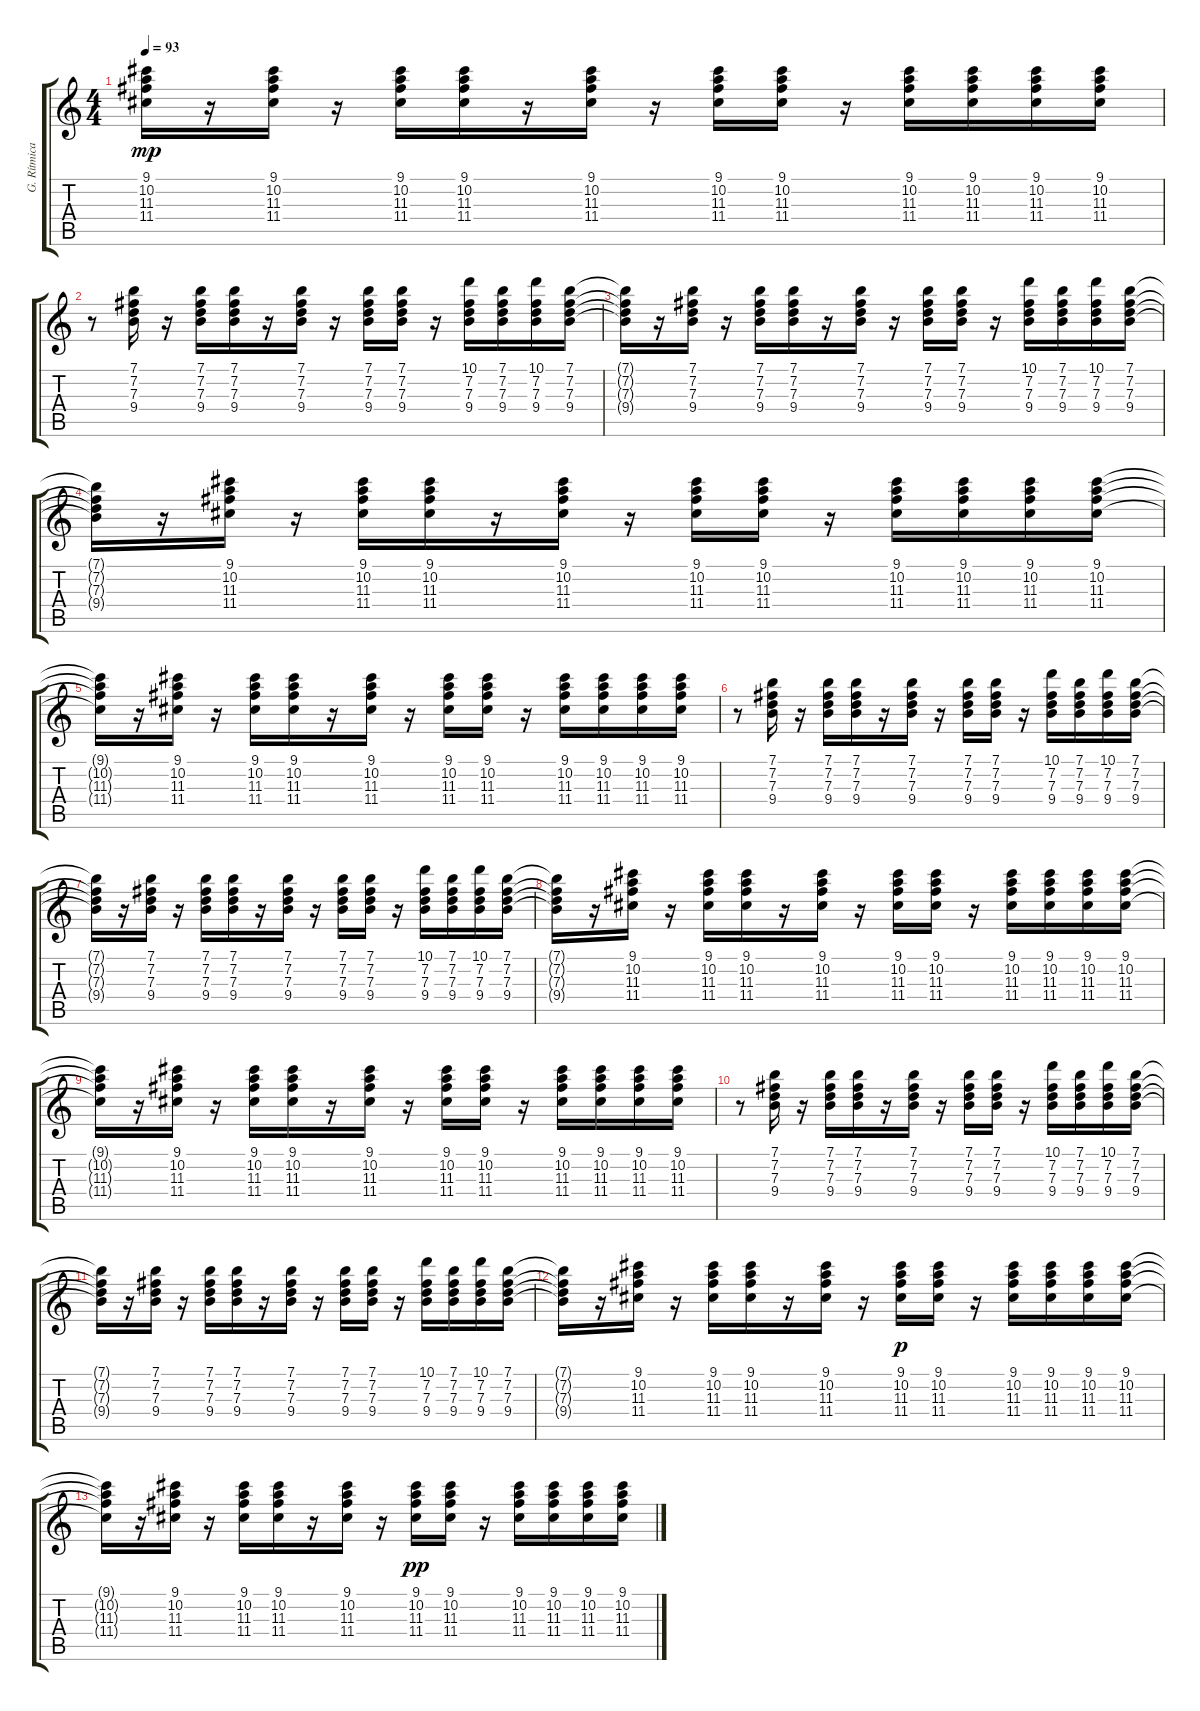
\track ("G. Rítmica Limpia" "G. Rítmica") {instrument electricguitarclean}
\staff {score tabs}
\tuning (E4 B3 G3 D3 A2 E2) {hide}
\ts (4 4)
\tempo 93
\clef g2
\ks c
(9.1{t} 10.2{t} 11.3{t} 11.4{t}).16{dy mp} r.16 (9.1 10.2 11.3 11.4).16 r.16 (9.1 10.2 11.3 11.4).16 (9.1 10.2 11.3 11.4).16 r.16 (9.1 10.2 11.3 11.4).16 r.16 (9.1 10.2 11.3 11.4).16 (9.1 10.2 11.3 11.4).16 r.16 (9.1 10.2 11.3 11.4).16 (9.1 10.2 11.3 11.4).16 (9.1 10.2 11.3 11.4).16 (9.1 10.2 11.3 11.4).16 |
r.8 (7.1 7.2 7.3 9.4).16 r.16 (7.1 7.2 7.3 9.4).16 (7.1 7.2 7.3 9.4).16 r.16 (7.1 7.2 7.3 9.4).16 r.16 (7.1 7.2 7.3 9.4).16 (7.1 7.2 7.3 9.4).16 r.16 (10.1 7.2 7.3 9.4).16 (7.1 7.2 7.3 9.4).16 (10.1 7.2 7.3 9.4).16 (7.1 7.2 7.3 9.4).16 |
(7.1{t} 7.2{t} 7.3{t} 9.4{t}).16 r.16 (7.1 7.2 7.3 9.4).16 r.16 (7.1 7.2 7.3 9.4).16 (7.1 7.2 7.3 9.4).16 r.16 (7.1 7.2 7.3 9.4).16 r.16 (7.1 7.2 7.3 9.4).16 (7.1 7.2 7.3 9.4).16 r.16 (10.1 7.2 7.3 9.4).16 (7.1 7.2 7.3 9.4).16 (10.1 7.2 7.3 9.4).16 (7.1 7.2 7.3 9.4).16 |
(7.1{t} 7.2{t} 7.3{t} 9.4{t}).16 r.16 (9.1 10.2 11.3 11.4).16 r.16 (9.1 10.2 11.3 11.4).16 (9.1 10.2 11.3 11.4).16 r.16 (9.1 10.2 11.3 11.4).16 r.16 (9.1 10.2 11.3 11.4).16 (9.1 10.2 11.3 11.4).16 r.16 (9.1 10.2 11.3 11.4).16 (9.1 10.2 11.3 11.4).16 (9.1 10.2 11.3 11.4).16 (9.1 10.2 11.3 11.4).16 |
(9.1{t} 10.2{t} 11.3{t} 11.4{t}).16 r.16 (9.1 10.2 11.3 11.4).16 r.16 (9.1 10.2 11.3 11.4).16 (9.1 10.2 11.3 11.4).16 r.16 (9.1 10.2 11.3 11.4).16 r.16 (9.1 10.2 11.3 11.4).16 (9.1 10.2 11.3 11.4).16 r.16 (9.1 10.2 11.3 11.4).16 (9.1 10.2 11.3 11.4).16 (9.1 10.2 11.3 11.4).16 (9.1 10.2 11.3 11.4).16 |
r.8 (7.1 7.2 7.3 9.4).16 r.16 (7.1 7.2 7.3 9.4).16 (7.1 7.2 7.3 9.4).16 r.16 (7.1 7.2 7.3 9.4).16 r.16 (7.1 7.2 7.3 9.4).16 (7.1 7.2 7.3 9.4).16 r.16 (10.1 7.2 7.3 9.4).16 (7.1 7.2 7.3 9.4).16 (10.1 7.2 7.3 9.4).16 (7.1 7.2 7.3 9.4).16 |
(7.1{t} 7.2{t} 7.3{t} 9.4{t}).16 r.16 (7.1 7.2 7.3 9.4).16 r.16 (7.1 7.2 7.3 9.4).16 (7.1 7.2 7.3 9.4).16 r.16 (7.1 7.2 7.3 9.4).16 r.16 (7.1 7.2 7.3 9.4).16 (7.1 7.2 7.3 9.4).16 r.16 (10.1 7.2 7.3 9.4).16 (7.1 7.2 7.3 9.4).16 (10.1 7.2 7.3 9.4).16 (7.1 7.2 7.3 9.4).16 |
(7.1{t} 7.2{t} 7.3{t} 9.4{t}).16 r.16 (9.1 10.2 11.3 11.4).16 r.16 (9.1 10.2 11.3 11.4).16 (9.1 10.2 11.3 11.4).16 r.16 (9.1 10.2 11.3 11.4).16 r.16 (9.1 10.2 11.3 11.4).16 (9.1 10.2 11.3 11.4).16 r.16 (9.1 10.2 11.3 11.4).16 (9.1 10.2 11.3 11.4).16 (9.1 10.2 11.3 11.4).16 (9.1 10.2 11.3 11.4).16 |
(9.1{t} 10.2{t} 11.3{t} 11.4{t}).16 r.16 (9.1 10.2 11.3 11.4).16 r.16 (9.1 10.2 11.3 11.4).16 (9.1 10.2 11.3 11.4).16 r.16 (9.1 10.2 11.3 11.4).16 r.16 (9.1 10.2 11.3 11.4).16 (9.1 10.2 11.3 11.4).16 r.16 (9.1 10.2 11.3 11.4).16 (9.1 10.2 11.3 11.4).16 (9.1 10.2 11.3 11.4).16 (9.1 10.2 11.3 11.4).16 |
r.8 (7.1 7.2 7.3 9.4).16 r.16 (7.1 7.2 7.3 9.4).16 (7.1 7.2 7.3 9.4).16 r.16 (7.1 7.2 7.3 9.4).16 r.16 (7.1 7.2 7.3 9.4).16 (7.1 7.2 7.3 9.4).16 r.16 (10.1 7.2 7.3 9.4).16 (7.1 7.2 7.3 9.4).16 (10.1 7.2 7.3 9.4).16 (7.1 7.2 7.3 9.4).16 |
(7.1{t} 7.2{t} 7.3{t} 9.4{t}).16 r.16 (7.1 7.2 7.3 9.4).16 r.16 (7.1 7.2 7.3 9.4).16 (7.1 7.2 7.3 9.4).16 r.16 (7.1 7.2 7.3 9.4).16 r.16 (7.1 7.2 7.3 9.4).16 (7.1 7.2 7.3 9.4).16 r.16 (10.1 7.2 7.3 9.4).16 (7.1 7.2 7.3 9.4).16 (10.1 7.2 7.3 9.4).16 (7.1 7.2 7.3 9.4).16 |
(7.1{t} 7.2{t} 7.3{t} 9.4{t}).16 r.16 (9.1 10.2 11.3 11.4).16 r.16 (9.1 10.2 11.3 11.4).16 (9.1 10.2 11.3 11.4).16 r.16 (9.1 10.2 11.3 11.4).16 r.16 (9.1 10.2 11.3 11.4).16{dy p} (9.1 10.2 11.3 11.4).16 r.16 (9.1 10.2 11.3 11.4).16 (9.1 10.2 11.3 11.4).16 (9.1 10.2 11.3 11.4).16 (9.1 10.2 11.3 11.4).16 |
(9.1{t} 10.2{t} 11.3{t} 11.4{t}).16 r.16 (9.1 10.2 11.3 11.4).16 r.16 (9.1 10.2 11.3 11.4).16 (9.1 10.2 11.3 11.4).16 r.16 (9.1 10.2 11.3 11.4).16 r.16 (9.1 10.2 11.3 11.4).16{dy pp} (9.1 10.2 11.3 11.4).16 r.16 (9.1 10.2 11.3 11.4).16 (9.1 10.2 11.3 11.4).16 (9.1 10.2 11.3 11.4).16 (9.1 10.2 11.3 11.4).16
